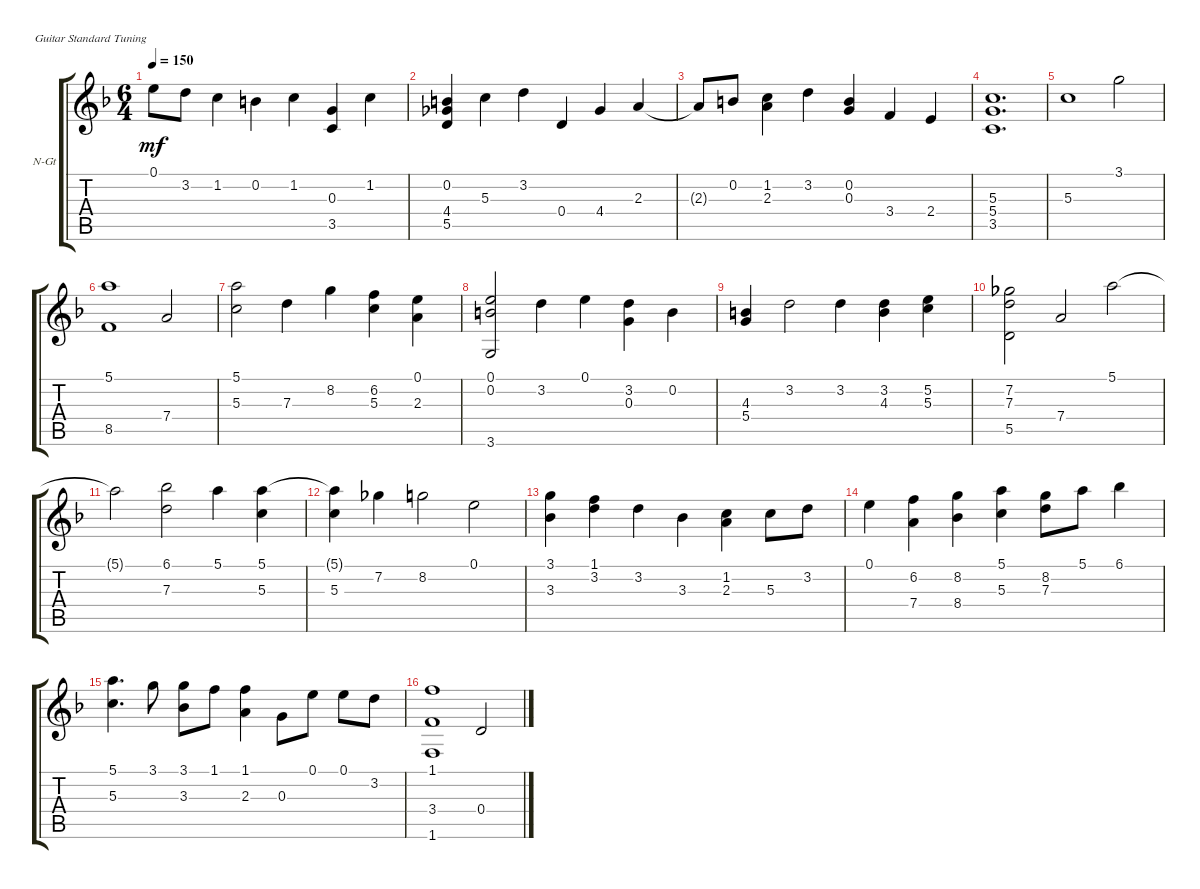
\defaultSystemsLayout 4
\bracketExtendMode groupsimilarinstruments
\firstSystemTrackNameOrientation horizontal
\otherSystemsTrackNameOrientation horizontal
\track ("Nylon Guitar" "N-Gt") {instrument acousticguitarnylon}
\staff {score tabs}
\tuning (E4 B3 G3 D3 A2 E2)
\ts (6 4)
\tempo 150
\clef g2
\ks f
0.1{t}.8{dy mf} 3.2.8 1.2.4 0.2.4 1.2.4 (0.3 3.5).4 1.2.4 |
(0.2 4.4 5.5).4 5.3.4 3.2.4 0.4.4 4.4.4 2.3.4 |
2.3{t}.8 0.2.8 (1.2 2.3).4 3.2.4 (0.2 0.3).4 3.4.4 2.4.4 |
(3.5 5.4 5.3).1{d} |
5.3.1 3.1.2 |
(5.1 8.5).1 7.4.2 |
(5.1 5.3).2 7.3.4 8.2.4 (6.2 5.3).4 (2.3 0.1).4 |
(3.6 0.2 0.1).2 3.2.4 0.1.4 (3.2 0.3).4 0.2.4 |
(4.3 5.4).4 3.2.2 3.2.4 (3.2 4.3).4 (5.3 5.2).4 |
(7.2 7.3 5.5).2 7.4.2 5.1.2 |
5.1{t}.2 (6.1 7.3).2 5.1.4 (5.1 5.3).4 |
(5.3 5.1{t}).4 7.2.4 8.2.2 0.1.2 |
(3.1 3.3).4 (3.2 1.1).4 3.2.4 3.3.4 (2.3 1.2).4 5.3.8 3.2.8 |
0.1.4 (6.2 7.4).4 (8.4 8.2).4 (5.3 5.1).4 (7.3 8.2).8 5.1.8 6.1.4 |
(5.1 5.3).4{d} 3.1.8 (3.1 3.3).8 1.1.8 (1.1 2.3).4 0.3.8 0.1.8 0.1.8 3.2.8 |
(1.1 1.6 3.4).1 0.4.2
